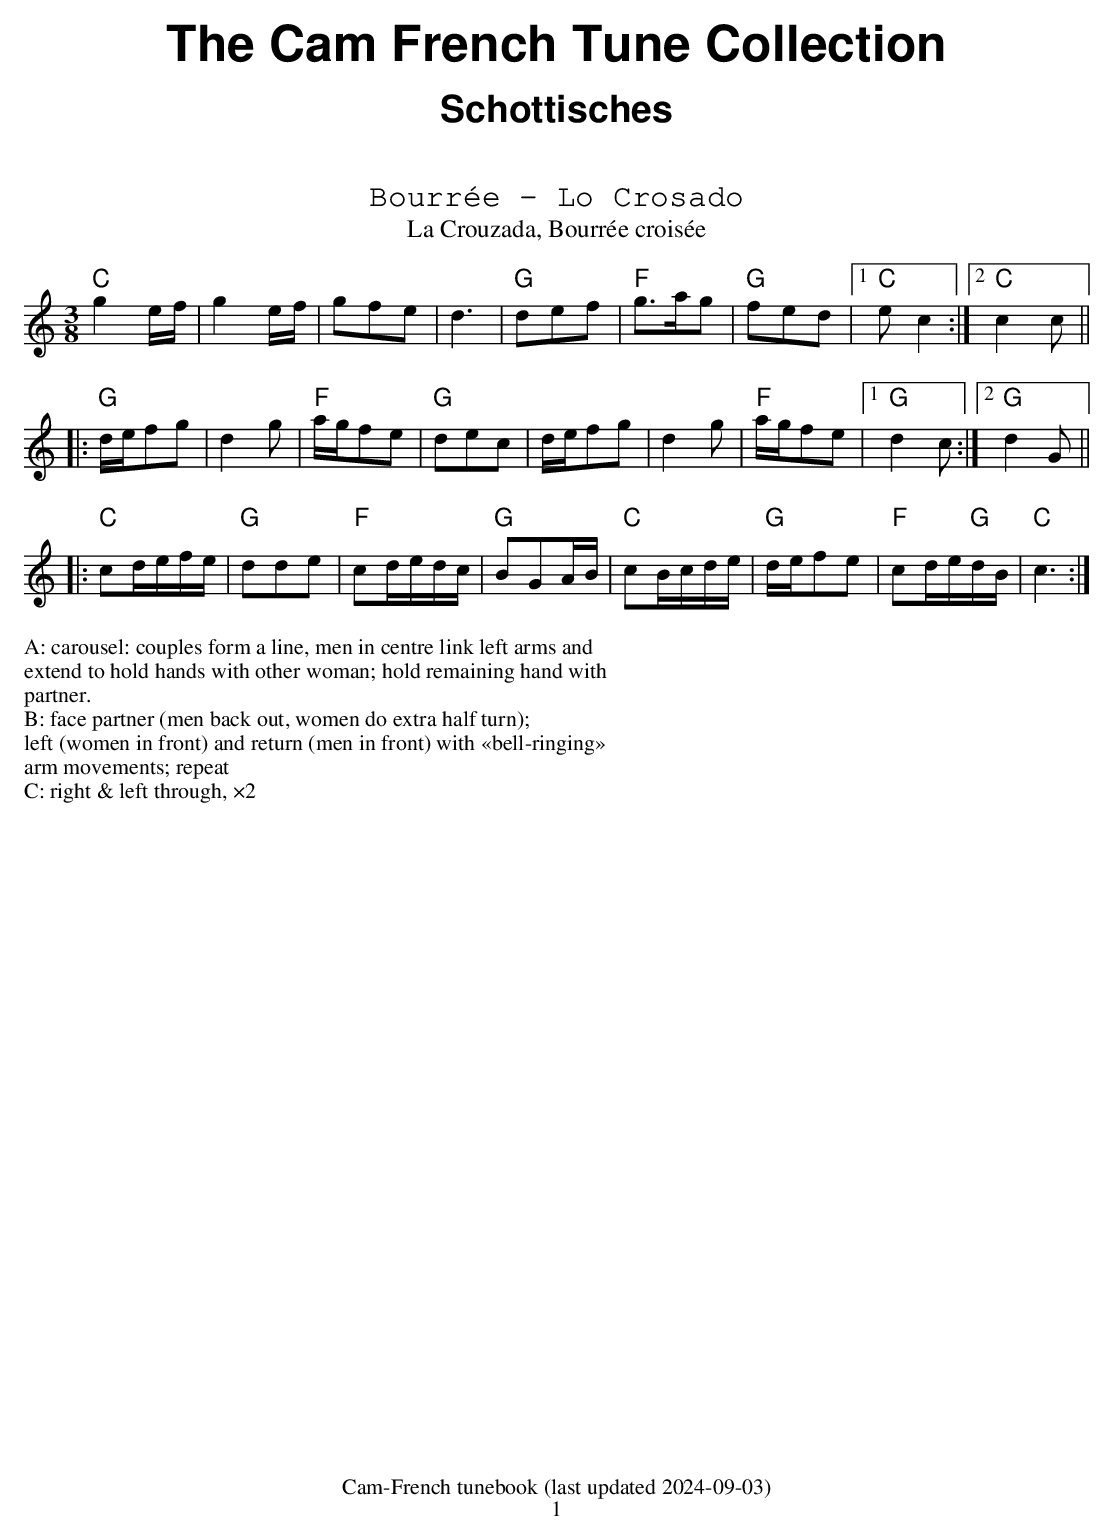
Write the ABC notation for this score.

X:1
T:Bourrée - Lo Crosado
T:La Crouzada, Bourrée croisée
M:3/8
L:1/16
K:C
"C"g4 ef| g4 ef| g2f2e2|d6|\
"G"d2e2f2|"F"g3ag2|"G"f2e2d2|1"C"e2c4:|2"C"c4c2||
|:"G"def2g2|d4g2|"F"agf2e2|"G"d2e2c2|\
def2g2|d4g2|"F"agf2e2|1"G"d4c2:|2 "G"d4 G2||
|:"C"c2defe|"G"d2d2e2|"F"c2dedc|"G"B2G2AB|\
"C"c2Bcde|"G"def2e2|"F"c2de"G"dB|"C"c6:|
%%textfont Compagnon-Roman 14
%%begintext
A: carousel: couples form a line, men in centre link left arms and
extend to hold hands with other woman; hold remaining hand with
partner.
B: face partner (men back out, women do extra half turn);
left (women in front) and return (men in front) with «bell-ringing»
arm movements; repeat
C: right & left through, ×2
